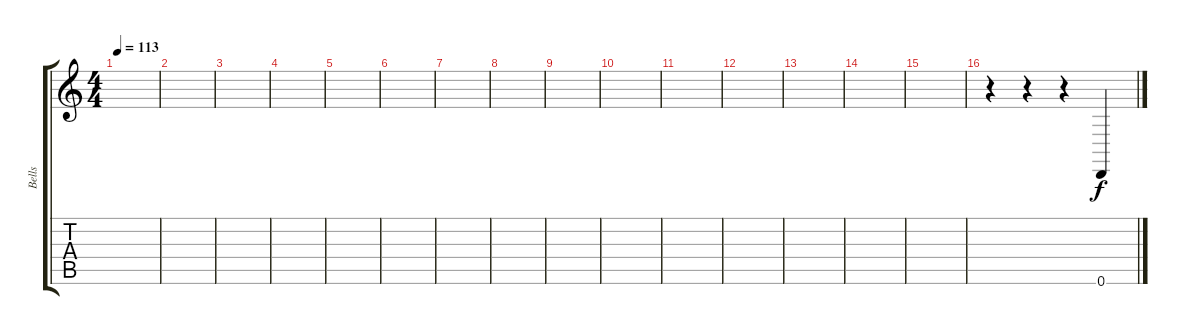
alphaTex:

\track ("Bells" "Bells") {instrument tubularbells}
\staff {score tabs}
\tuning (E4 B3 G3 D3 A2 D2) {hide}
\ts (4 4)
\tempo 113
\clef g2
\ks c
|
|
|
|
|
|
|
|
|
|
|
|
|
|
|
r.4 r.4 r.4 0.6.4
